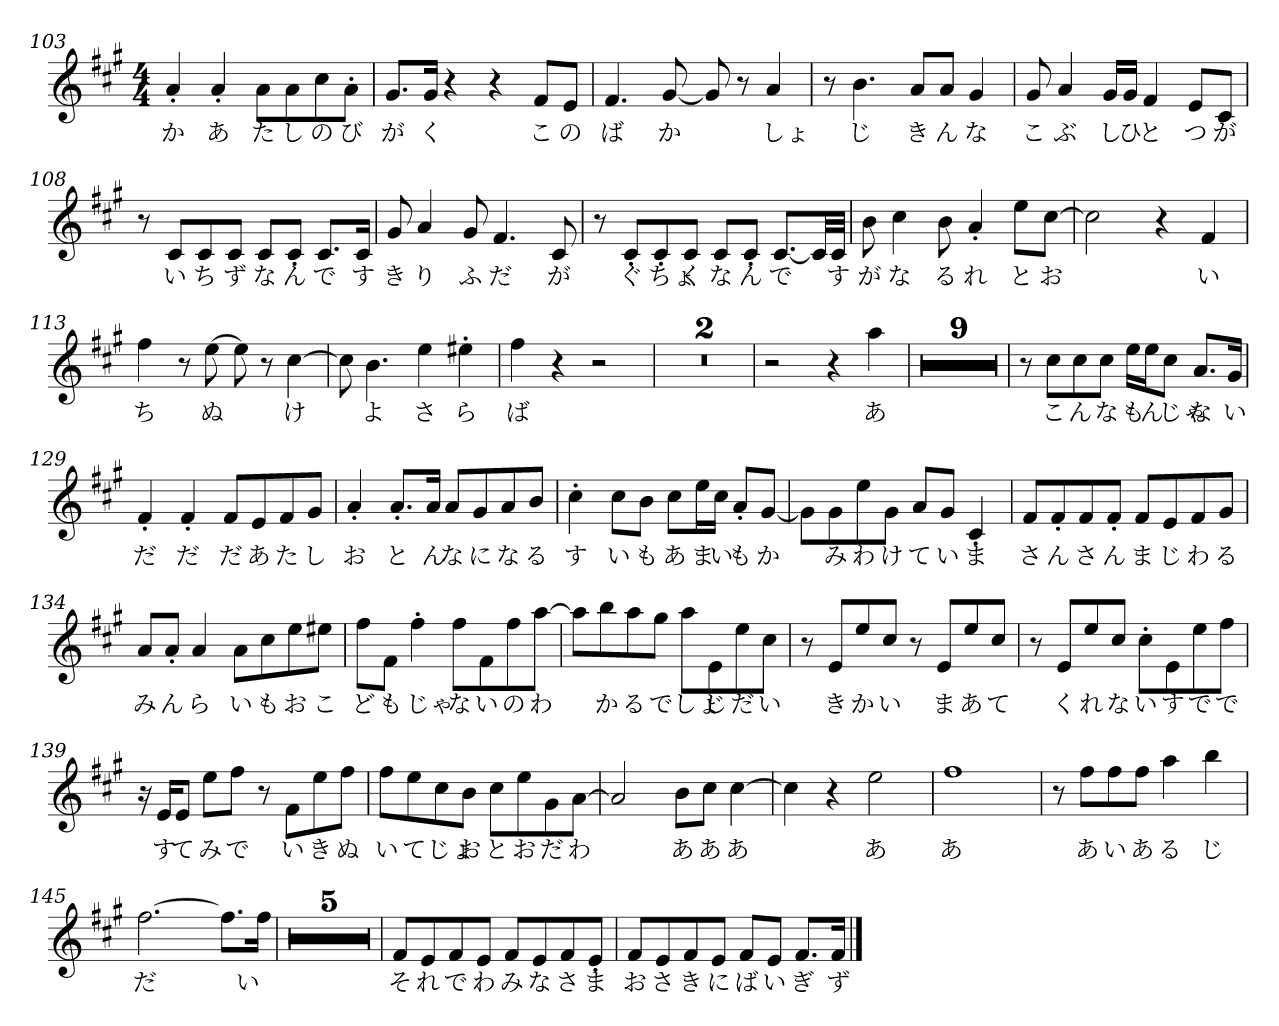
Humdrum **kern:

**kern	**text
*part1	*part1
*staff1	*staff1
*clefG2	*
*k[f#c#g#]	*
*M4/4	*
=103	=103
4a'	か
4a'	あ
8aL	た
8a	し
8cc#	の
8a'J	び
=104	=104
8.g#L	が
16g#Jk	く
4r	.
4r	.
8f#L	こ
8eJ	の
=105	=105
4.f#	ば
[8g#	か
8g#]	.
8r	.
4a	しょ
=106	=106
8r	.
4.b	じ
8aL	き
8aJ	ん
4g#	な
=107	=107
8g#	こ
4a	ぶ
16g#LL	し
16g#JJ	ひ
4f#	と
8eL	つ
8c#J	が
=108	=108
8r	.
8c#L	い
8c#	ち
8c#J	ず
8c#L	な
8c#'J	ん
8.c#L	で
16c#Jk	す
=109	=109
8g#	き
4a	り
8g#	ふ
4.f#	だ
8c#	が
=110	=110
8r	.
8c#'L	ぐ
8c#'	ちょ
8c#J	く
8c#L	な
8c#'J	ん
[8.c#L	で
32c#LL]	.
32c#JJJ	す
=111	=111
8b	が
4cc#	な
8b	る
4a'	れ
8eeL	と
[8cc#J	お
=112	=112
2cc#]	.
4r	.
4f#	い
=113	=113
4ff#	ち
8r	.
[8ee	ぬ
8ee]	.
8r	.
[4cc#	け
=114	=114
8cc#]	.
4.b	よ
4ee	さ
4ee#X'	ら
=115	=115
4ff#	ば
4r	.
2r	.
=116	=116
1r	.
=117	=117
1r	.
=118	=118
2r	.
4r	.
4aa	あ
=119	=119
1r	.
=120	=120
1r	.
=121	=121
1r	.
=122	=122
1r	.
=123	=123
1r	.
=124	=124
1r	.
=125	=125
1r	.
=126	=126
1r	.
=127	=127
1r	.
=128	=128
8r	.
8cc#L	こ
8cc#	ん
8cc#J	な
16eeLL	も
16eeJ	ん
8cc#J	じゃ
8.aL	な
16g#Jk	い
=129	=129
4f#'	だ
4f#'	だ
8f#L	だ
8e	あ
8f#	た
8g#J	し
=130	=130
4a'	お
8.a'L	と
16aJk	ん
8aL	な
8g#	に
8a	な
8bJ	る
=131	=131
4cc#'	す
8cc#L	い
8bJ	も
8cc#L	あ
16eeL	ま
16cc#JJ	い
8a'L	も
[8g#J	か
=132	=132
8g#L]	.
8g#	み
8ee	わ
8g#J	け
8aL	て
8g#J	い
4c#'	ま
=133	=133
8f#L	さ
8f#'	ん
8f#	さ
8f#'J	ん
8f#L	ま
8e	じ
8f#	わ
8g#J	る
=134	=134
8aL	み
8a'J	ん
4a	ら
8aL	い
8cc#	も
8ee	お
8ee#XJ	こ
=135	=135
8ff#L	ど
8f#J	も
4ff#'	じゃ
8ff#L	な
8f#	い
8ff#	の
[8aaJ	わ
=136	=136
8aaL]	.
8bb	か
8aa	る
8gg#J	で
8aaL	しょ
8e	じ
8ee	だ
8cc#J	い
=137	=137
8r	.
8eL	き
8ee	か
8cc#J	い
8r	.
8eL	ま
8ee	あ
8cc#J	て
=138	=138
8r	.
8eL	く
8ee	れ
8cc#J	な
8cc#'L	い
8e	す
8ee	で
8ff#J	で
=139	=139
16r	.
16eKL	す
8eJ	て
8eeL	み
8ff#J	で
8r	.
8f#L	い
8ee	き
8ff#J	ぬ
=140	=140
8ff#L	い
8ee	て
8cc#	じょ
8bJ	お
8cc#L	と
8ee	お
8g#	だ
[8aJ	わ
=141	=141
2a]	.
8bL	あ
8cc#J	あ
[4cc#	あ
=142	=142
4cc#]	.
4r	.
2ee	あ
=143	=143
1ff#	あ
=144	=144
8r	.
8ff#L	あ
8ff#	い
8ff#J	あ
4aa	る
4bb	じ
=145	=145
[2.ff#	だ
8.ff#L]	.
16ff#Jk	い
=146	=146
1r	.
=147	=147
1r	.
=148	=148
1r	.
=149	=149
1r	.
=150	=150
1r	.
=151	=151
8f#L	そ
8e	れ
8f#	で
8eJ	わ
8f#L	み
8e	な
8f#	さ
8e'J	ま
=152	=152
8f#L	お
8e	さ
8f#	き
8eJ	に
8f#L	ば
8eJ	い
8.f#L	ぎ
16f#Jk	ず
==	==
*-	*-
